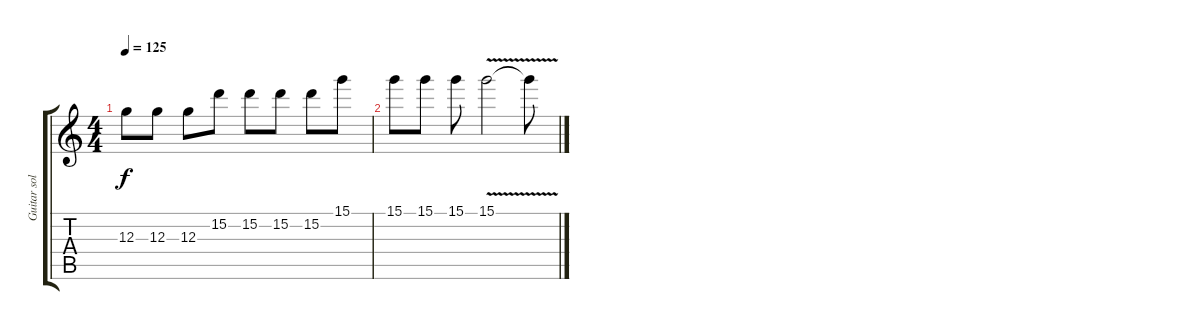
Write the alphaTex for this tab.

\track ("Guitar solo" "Guitar sol") {instrument distortionguitar}
\staff {score tabs}
\tuning (E4 B3 G3 D3 A2 E2) {hide}
\ts (4 4)
\tempo 125
\clef g2
\ks c
12.3{t}.8{dy f} 12.3.8 12.3.8 15.2.8 15.2.8 15.2.8 15.2.8 15.1.8 |
15.1.8 15.1.8 15.1.8 15.1{v}.2 15.1{t}.8
